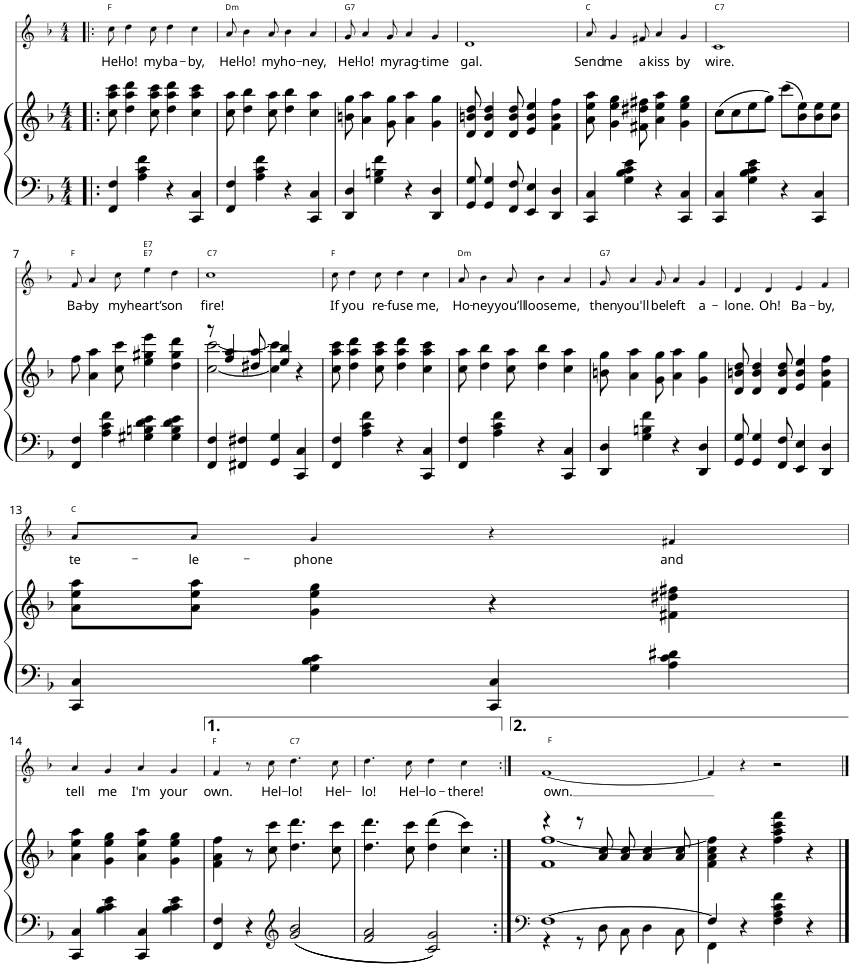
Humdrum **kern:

**kern	**kern	**kern	**text	**harte
*part2	*part2	*part1	*part1	*part1
*staff3	*staff2	*staff1	*staff1	*
*I"Piano	*	*I"Piano	*	*
*I'Pno	*	*I'Pno	*	*
*	*	*stria5	*	*
*clefF4	*clefG2	*clefG2	*	*
*k[b-]	*k[b-]	*k[b-]	*	*
*M4/4	*M4/4	*M4/4	*	*
=1!|:	=1!|:	=1!|:	=1!|:	=1!|:
!	!	!	!LO:LY:b	!
4FF/ 4F/	8cc\ 8aa\ 8ccc\	8cc\	Hel-	F:maj
!	!	!	!LO:LY:b	!
.	4dd\ 4aa\ 4ddd\	4dd\	-lo!	.
4A\ 4c\ 4f\	.	.	.	.
!	!	!	!LO:LY:b	!
.	8cc\ 8aa\ 8ccc\	8cc\	my	.
!	!	!	!LO:LY:b	!
4r	4dd\ 4aa\ 4ddd\	4dd\	ba-	.
!	!	!	!LO:LY:b	!
4CC/ 4C/	4cc\ 4aa\ 4ccc\	4cc\	-by,	.
=2	=2	=2	=2	=2
!	!	!	!LO:LY:b	!LO:H:kt=m
4FF/ 4F/	8cc\ 8aa\	8a/	Hel-	D:min
!	!	!	!LO:LY:b	!
.	4dd\ 4bb-\	4b-\	-lo!	.
4A\ 4c\ 4f\	.	.	.	.
!	!	!	!LO:LY:b	!
.	8cc\ 8aa\	8a/	my	.
!	!	!	!LO:LY:b	!
4r	4dd\ 4bb-\	4b-\	ho-	.
!	!	!	!LO:LY:b	!
4CC/ 4C/	4cc\ 4aa\	4a/	-ney,	.
=3	=3	=3	=3	=3
!	!	!	!LO:LY:b	!LO:H:kt=7
4DD/ 4D/	8bn\ 8gg\	8g/	Hel-	G:7
!	!	!	!LO:LY:b	!
.	4a\ 4aa\	4a/	-lo!	.
4G\ 4Bn\ 4f\	.	.	.	.
!	!	!	!LO:LY:b	!
.	8g\ 8gg\	8g/	my	.
!	!	!	!LO:LY:b	!
4r	4a\ 4aa\	4a/	rag-	.
!	!	!	!LO:LY:b	!
4DD/ 4D/	4g\ 4gg\	4g/	-time	.
=4	=4	=4	=4	=4
!	!	!	!LO:LY:b	!
8GG/ 8G/	8d/ 8bn/ 8dd/	1d	gal.	.
4GG/ 4G/	4d/ 4b/ 4dd/	.	.	.
8FF/ 8F/	8d/ 8b/ 8dd/	.	.	.
4EE/ 4E/	4e/ 4b/ 4ee/	.	.	.
4DD/ 4D/	4f\ 4b\ 4ff\	.	.	.
=5	=5	=5	=5	=5
!	!	!	!LO:LY:b	!
4CC/ 4C/	8a\ 8ee\ 8aa\	8a/	Send	C:maj
!	!	!	!LO:LY:b	!
.	4g\ 4ee\ 4gg\	4g/	me	.
4G\ 4B-\ 4c\ 4e\	.	.	.	.
!	!	!	!LO:LY:b	!
.	8f#X\ 8dd#X\ 8ff#X\	8f#X/	a	.
!	!	!	!LO:LY:b	!
4r	4a\ 4ee\ 4aa\	4a/	kiss	.
!	!	!	!LO:LY:b	!
4CC/ 4C/	4g\ 4ee\ 4gg\	4g/	by	.
=6	=6	=6	=6	=6
!	!	!	!LO:LY:b	!LO:H:kt=7
4CC/ 4C/	(8cc\L	1c	wire.	C:7
.	8cc\	.	.	.
4G\ 4B-\ 4c\ 4e\	8ee\	.	.	.
.	8gg\J)	.	.	.
4r	(8ccc\L	.	.	.
.	8b-\ 8ee\)	.	.	.
4CC/ 4C/	8b-\ 8ee\	.	.	.
.	8b-\ 8ee\J	.	.	.
!!LO:LB:g=z
=7	=7	=7	=7	=7
!	!	!	!LO:LY:b	!
4FF/ 4F/	8ff\	8f/	Ba-	F:maj
!	!	!	!LO:LY:b	!
.	4a\ 4aa\	4a/	-by	.
4A\ 4c\ 4f\	.	.	.	.
!	!	!	!LO:LY:b	!
.	8cc\ 8ccc\	8cc\	my	.
!	!	!	!LO:LY:b	!LO:H:n=1:kt=7
!	!	!	!	!LO:H:n=2:kt=7
4G#X\ 4Bn\ 4d\ 4e\	4ee\ 4gg#X\ 4eee\	4ee\	heart’s	E:7 E:7
!	!	!	!LO:LY:b	!
4G#\ 4B\ 4d\ 4e\	4dd\ 4gg#\ 4ddd\	4dd\	on	.
=8	=8	=8	=8	=8
*	*^	*	*	*
!	!	!	!	!LO:LY:b	!LO:H:kt=7
4FF/ 4F/	8r	[2cc\ [2ccc\	1cc	fire!	C:7
.	4ff/ 4aa/	.	.	.	.
4FF#X/ 4F#X/	.	.	.	.	.
.	8dd#X/ 8aa/	.	.	.	.
4GG/ 4G/	4ee/ 4bb-/	4cc\] 4ccc\]	.	.	.
4CC/ 4C/	4r	4ryy	.	.	.
=9	=9	=9	=9	=9	=9
!	!	!	!	!LO:LY:b	!
*	*v	*v	*	*	*
4FF/ 4F/	8cc\ 8aa\ 8ccc\	8cc\	If	F:maj
!	!	!	!LO:LY:b	!
.	4dd\ 4aa\ 4ddd\	4dd\	you	.
4A\ 4c\ 4f\	.	.	.	.
!	!	!	!LO:LY:b	!
.	8cc\ 8aa\ 8ccc\	8cc\	re-	.
!	!	!	!LO:LY:b	!
4r	4dd\ 4aa\ 4ddd\	4dd\	-fuse	.
!	!	!	!LO:LY:b	!
4CC/ 4C/	4cc\ 4aa\ 4ccc\	4cc\	me,	.
=10	=10	=10	=10	=10
!	!	!	!LO:LY:b	!LO:H:kt=m
4FF/ 4F/	8cc\ 8aa\	8a/	Ho-	D:min
!	!	!	!LO:LY:b	!
.	4dd\ 4bb-\	4b-\	-ney	.
4A\ 4c\ 4f\	.	.	.	.
!	!	!	!LO:LY:b	!
.	8cc\ 8aa\	8a/	you’ll	.
!	!	!	!LO:LY:b	!
4r	4dd\ 4bb-\	4b-\	loose	.
!	!	!	!LO:LY:b	!
4CC/ 4C/	4cc\ 4aa\	4a/	me,	.
=11	=11	=11	=11	=11
!	!	!	!LO:LY:b	!LO:H:kt=7
4DD/ 4D/	8bn\ 8gg\	8g/	then	G:7
!	!	!	!LO:LY:b	!
.	4a\ 4aa\	4a/	you'll	.
4G\ 4Bn\ 4f\	.	.	.	.
!	!	!	!LO:LY:b	!
.	8g\ 8gg\	8g/	be	.
!	!	!	!LO:LY:b	!
4r	4a\ 4aa\	4a/	left	.
!	!	!	!LO:LY:b	!
4DD/ 4D/	4g\ 4gg\	4g/	a-	.
=12	=12	=12	=12	=12
!	!	!	!LO:LY:b	!
8GG/ 8G/	8d/ 8bn/ 8dd/	4d/	-lone.	.
4GG/ 4G/	4d/ 4b/ 4dd/	.	.	.
!	!	!	!LO:LY:b	!
.	.	4d/	Oh!	.
8FF/ 8F/	8d/ 8b/ 8dd/	.	.	.
!	!	!	!LO:LY:b	!
4EE/ 4E/	4e/ 4b/ 4ee/	4e/	Ba-	.
!	!	!	!LO:LY:b	!
4DD/ 4D/	4f\ 4b\ 4ff\	4f/	-by,	.
!!LO:LB:g=z
=13	=13	=13	=13	=13
!	!	!	!LO:LY:b	!
4CC/ 4C/	8a\ 8ee\ 8aa\L	8a/L	te-	C:maj
!	!	!	!LO:LY:b	!
.	8a\ 8ee\ 8aa\J	8a/J	-le-	.
!	!	!	!LO:LY:b	!
4G\ 4B-\ 4c\	4g\ 4ee\ 4gg\	4g/	-phone	.
4CC/ 4C/	4r	4r	.	.
!	!	!	!LO:LY:b	!
4A\ 4c\ 4d#X\	4f#X\ 4dd#X\ 4ff#X\	4f#X/	and	.
!!LO:LB:g=z
=14	=14	=14	=14	=14
!	!	!	!LO:LY:b	!
4CC/ 4C/	4a\ 4ee\ 4aa\	4a/	tell	.
!	!	!	!LO:LY:b	!
4B-\ 4c\ 4e\	4g\ 4ee\ 4gg\	4g/	me	.
!	!	!	!LO:LY:b	!
4CC/ 4C/	4a\ 4ee\ 4aa\	4a/	I'm	.
!	!	!	!LO:LY:b	!
4B-\ 4c\ 4e\	4g\ 4ee\ 4gg\	4g/	your	.
=15	=15	=15	=15	=15
!	!	!	!LO:LY:b	!
4FF/ 4F/	4f\ 4a\ 4ff\	4f/	own.	F:maj
4r	8r	8r	.	.
!	!	!	!LO:LY:b	!
.	8cc\ 8ccc\	8cc\	Hel-	.
*clefG2	*	*	*	*
!	!	!	!LO:LY:b	!LO:H:kt=7
2g/ 2b-/	4.dd\ 4.ddd\	4.dd\	-lo!	C:7
!	!	!	!LO:LY:b	!
.	8cc\ 8ccc\	8cc\	Hel-	.
=16	=16	=16	=16	=16
!	!	!	!LO:LY:b	!
2f/ 2a/	4.dd\ 4.ddd\	4.dd\	-lo!	.
!	!	!	!LO:LY:b	!
.	8cc\ 8ccc\	8cc\	Hel-	.
!	!	!	!LO:LY:b	!
2c/ 2g/	(4dd\ 4ddd\	4dd\	-lo-	.
!	!	!	!LO:LY:b	!
.	4cc\ 4ccc\)	4cc\	-there!	.
=17:|!	=17:|!	=17:|!	=17:|!	=17:|!
*clefF4	*	*	*	*
*^	*^	*	*	*
!	!	!	!	!	!LO:LY:b	!
[1F	4r	4r	1f [1ff	[1f	own.	F:maj
.	8r	8r	.	.	.	.
.	8D\	8a/ 8cc/	.	.	.	.
.	8C\	8a/ 8cc/	.	.	.	.
.	4D\	4a/ 4cc/	.	.	.	.
.	8C\	8a/ 8cc/	.	.	.	.
*	*	*v	*v	*	*	*
=18	=18	=18	=18	=18	=18
4F/]	4FF\	4f\ 4a\ 4cc\ 4ff\]	4f/]	.	.
4r	2.ryy	4r	4r	.	.
4F\ 4A\ 4c\ 4f\	.	4ff\ 4aa\ 4ccc\ 4fff\	2r	.	.
4r	.	4r	.	.	.
*v	*v	*	*	*	*
==	==	==	==	==
*-	*-	*-	*-	*-
